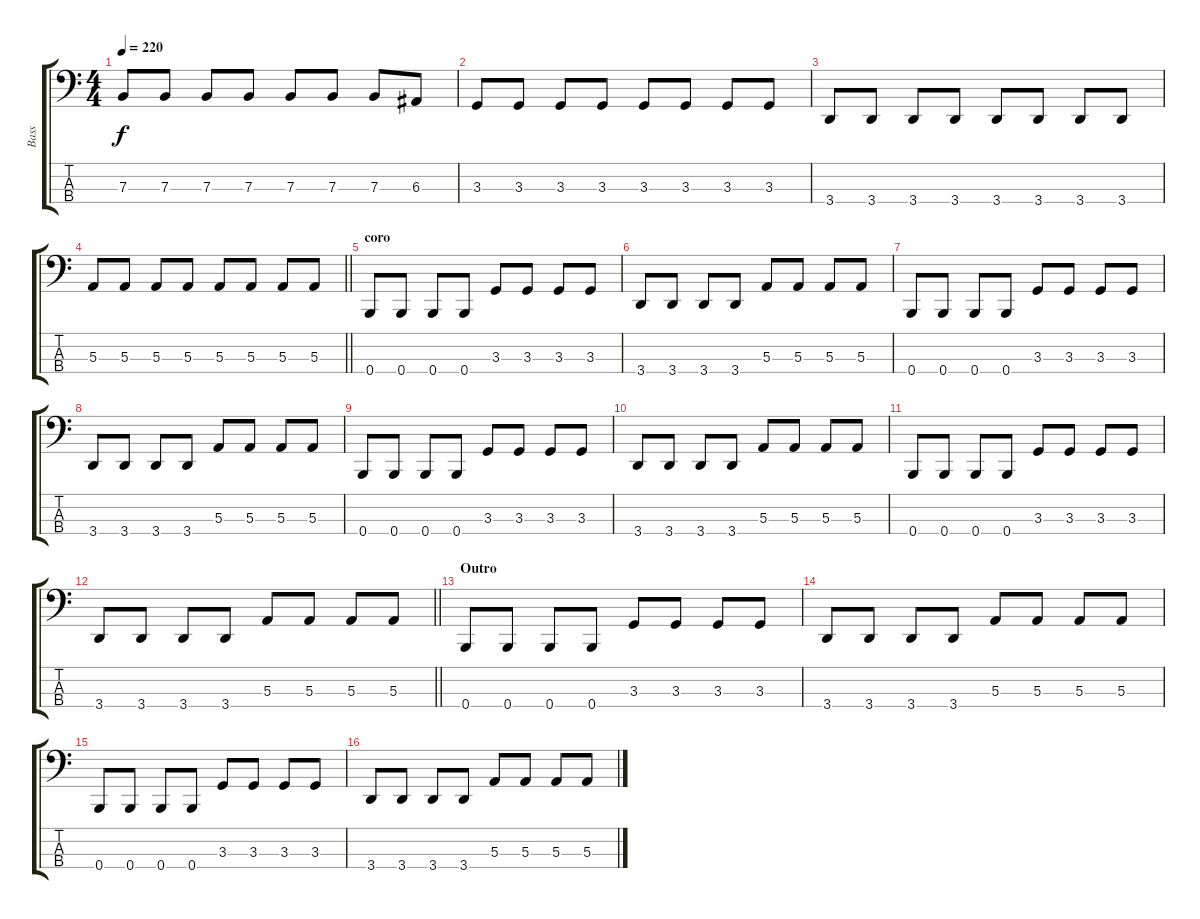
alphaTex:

\track ("Bass" "Bass") {instrument electricbassfinger}
\staff {score tabs}
\tuning (D2 A1 E1 B0) {hide}
\ts (4 4)
\tempo 220
\clef f4
\ks c
7.3.8{dy f} 7.3.8 7.3.8 7.3.8 7.3.8 7.3.8 7.3.8 6.3.8 |
3.3.8 3.3.8 3.3.8 3.3.8 3.3.8 3.3.8 3.3.8 3.3.8 |
3.4.8 3.4.8 3.4.8 3.4.8 3.4.8 3.4.8 3.4.8 3.4.8 |
\barLineRight lightlight
5.3.8 5.3.8 5.3.8 5.3.8 5.3.8 5.3.8 5.3.8 5.3.8 |
\section ("" "coro")
0.4.8 0.4.8 0.4.8 0.4.8 3.3.8 3.3.8 3.3.8 3.3.8 |
3.4.8 3.4.8 3.4.8 3.4.8 5.3.8 5.3.8 5.3.8 5.3.8 |
0.4.8 0.4.8 0.4.8 0.4.8 3.3.8 3.3.8 3.3.8 3.3.8 |
3.4.8 3.4.8 3.4.8 3.4.8 5.3.8 5.3.8 5.3.8 5.3.8 |
0.4.8 0.4.8 0.4.8 0.4.8 3.3.8 3.3.8 3.3.8 3.3.8 |
3.4.8 3.4.8 3.4.8 3.4.8 5.3.8 5.3.8 5.3.8 5.3.8 |
0.4.8 0.4.8 0.4.8 0.4.8 3.3.8 3.3.8 3.3.8 3.3.8 |
\barLineRight lightlight
3.4.8 3.4.8 3.4.8 3.4.8 5.3.8 5.3.8 5.3.8 5.3.8 |
\section ("" "Outro")
0.4.8 0.4.8 0.4.8 0.4.8 3.3.8 3.3.8 3.3.8 3.3.8 |
3.4.8 3.4.8 3.4.8 3.4.8 5.3.8 5.3.8 5.3.8 5.3.8 |
0.4.8 0.4.8 0.4.8 0.4.8 3.3.8 3.3.8 3.3.8 3.3.8 |
3.4.8 3.4.8 3.4.8 3.4.8 5.3.8 5.3.8 5.3.8 5.3.8
